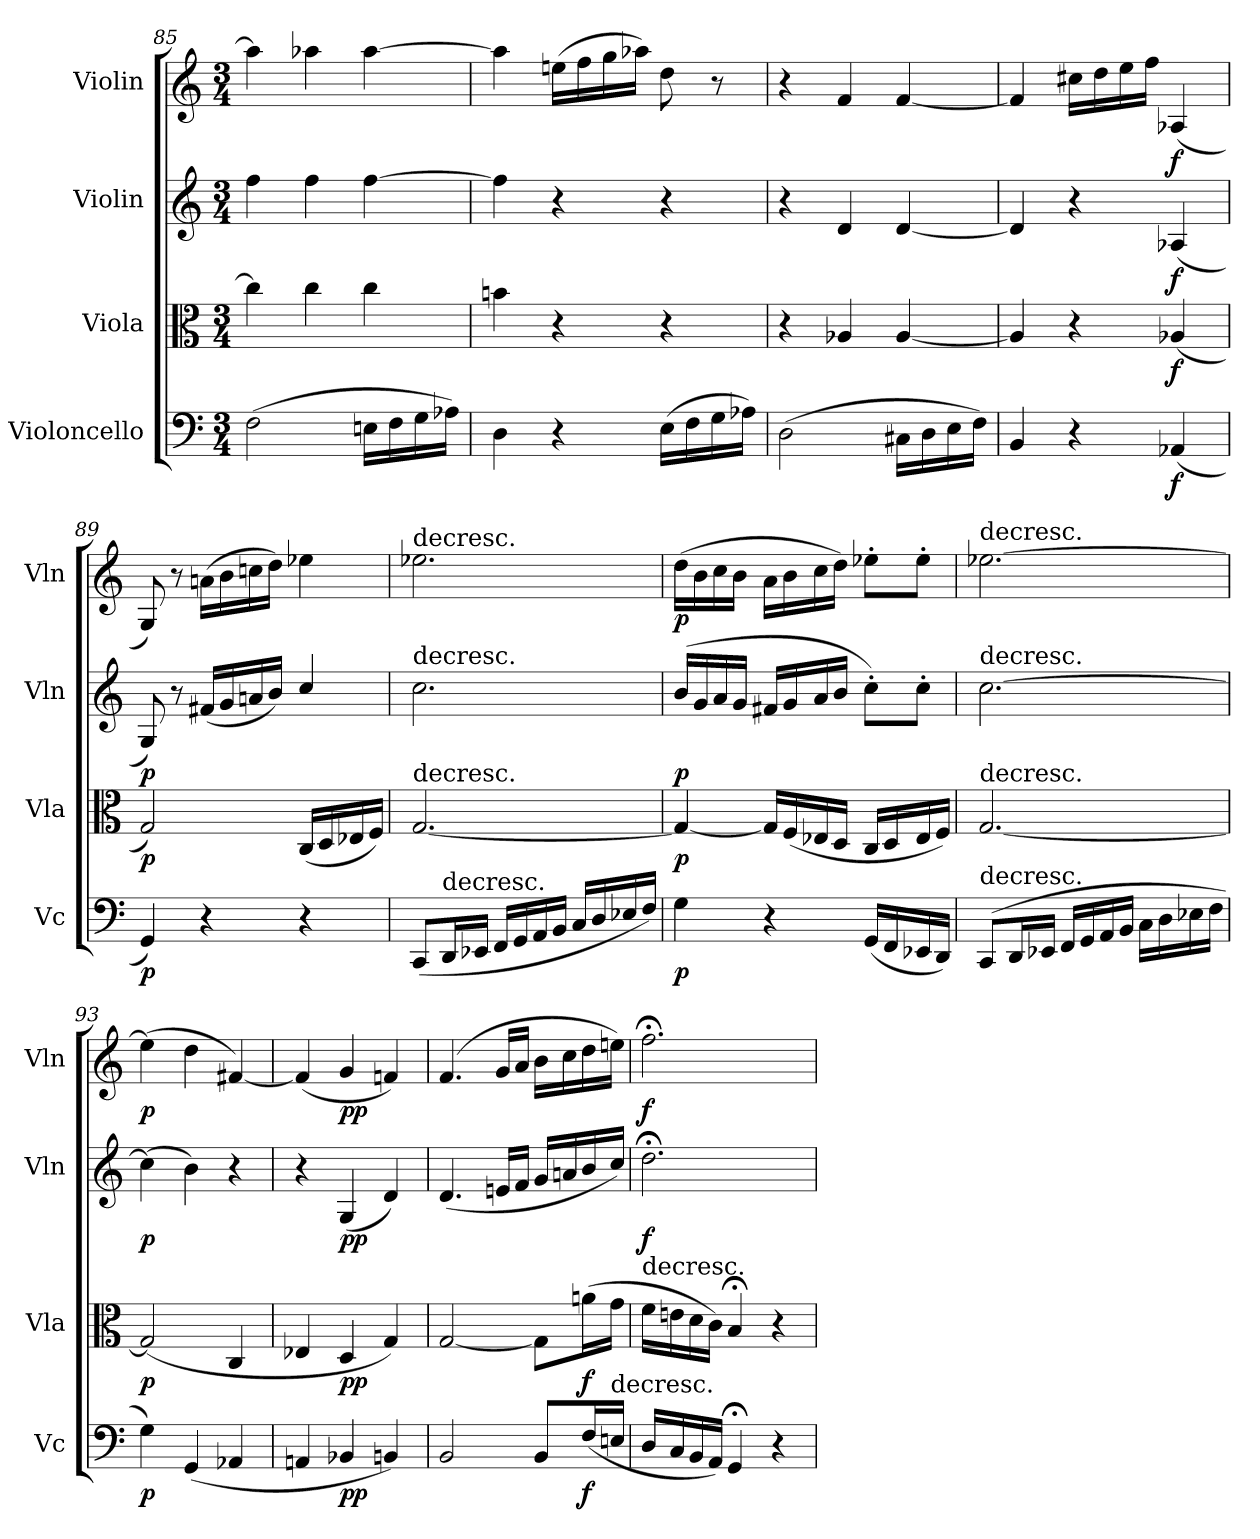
**kern	**dynam	**kern	**dynam	**kern	**dynam	**kern	**dynam
*part4	*part4	*part3	*part3	*part2	*part2	*part1	*part1
*staff4	*staff4	*staff3	*staff3	*staff2	*staff2	*staff1	*staff1
*I"Violoncello	*	*I"Viola	*	*I"Violin	*	*I"Violin	*
*I'Vc	*	*I'Vla	*	*I'Vln	*	*I'Vln	*
*clefF4	*	*clefC3	*	*clefG2	*	*clefG2	*
*k[]	*	*k[]	*	*k[]	*	*k[]	*
*M3/4	*	*M3/4	*	*M3/4	*	*M3/4	*
=85	=85	=85	=85	=85	=85	=85	=85
(2F\	.	4cc\]	.	4ff\	.	4aa-\]	.
.	.	4cc\	.	4ff\	.	4aa-X\	.
16En\LL	.	4cc\	.	[4ff\	.	[4aa-\	.
16F\	.	.	.	.	.	.	.
16G\	.	.	.	.	.	.	.
16A-X\JJ)	.	.	.	.	.	.	.
=86	=86	=86	=86	=86	=86	=86	=86
4D\	.	4bn\	.	4ff\]	.	4aa-\]	.
4r	.	4r	.	4r	.	(16een\LL	.
.	.	.	.	.	.	16ff\	.
.	.	.	.	.	.	16gg\	.
.	.	.	.	.	.	16aa-X\JJ)	.
(16E\LL	.	4r	.	4r	.	8dd\	.
16F\	.	.	.	.	.	.	.
16G\	.	.	.	.	.	8r	.
16A-X\JJ)	.	.	.	.	.	.	.
=87	=87	=87	=87	=87	=87	=87	=87
(2D\	.	4r	.	4r	.	4r	.
.	.	4A-X/	.	4d/	.	4f/	.
16C#X\LL	.	[4A-/	.	[4d/	.	[4f/	.
16D\	.	.	.	.	.	.	.
16E\	.	.	.	.	.	.	.
16F\JJ)	.	.	.	.	.	.	.
=88	=88	=88	=88	=88	=88	=88	=88
4BB/	.	4A-/]	.	4d/]	.	4f/]	.
4r	.	4r	.	4r	.	16cc#X\LL	.
.	.	.	.	.	.	16dd\	.
.	.	.	.	.	.	16ee\	.
.	.	.	.	.	.	16ff\JJ	.
(4AA-X/	f	(4A-X/	f	(4A-X/	f	(4A-X/	f
=89	=89	=89	=89	=89	=89	=89	=89
4GG/)	p	2G/)	p	8G/)	p	8G/)	.
.	.	.	.	8r	.	8r	.
4r	.	.	.	(16f#X/LL	.	(16an\LL	.
.	.	.	.	16g/	.	16b\	.
.	.	.	.	16an/	.	16ccn\	.
.	.	.	.	16b/JJ)	.	16dd\JJ)	.
4r	.	(16C/LL	.	4cc/	.	4ee-X\	.
.	.	16D/	.	.	.	.	.
.	.	16E-X/	.	.	.	.	.
.	.	16F/JJ)	.	.	.	.	.
=90	=90	=90	=90	=90	=90	=90	=90
!	!	!	!	!	!	!LO:TX:t=decresc.	!
!	!	!	!	!LO:TX:t=decresc.	!	!	!
!	!	!LO:TX:t=decresc.	!	!	!	!	!
(8CC/L	.	[2.G/	.	2.cc\	.	2.ee-X\	.
!LO:TX:t=decresc.	!	!	!	!	!	!	!
16DD/L	.	.	.	.	.	.	.
16EE-X/JJ	.	.	.	.	.	.	.
16FF/LL	.	.	.	.	.	.	.
16GG/	.	.	.	.	.	.	.
16AA/	.	.	.	.	.	.	.
16BB/JJ	.	.	.	.	.	.	.
16C/LL	.	.	.	.	.	.	.
16D/	.	.	.	.	.	.	.
16E-X/	.	.	.	.	.	.	.
16F/JJ)	.	.	.	.	.	.	.
=91	=91	=91	=91	=91	=91	=91	=91
4G\	p	4G/_	p	(16b/LL	p	(16dd\LL	p
.	.	.	.	16g/	.	16b\	.
.	.	.	.	16a/	.	16cc\	.
.	.	.	.	16g/JJ	.	16b\JJ	.
4r	.	16G/LL]	.	16f#X/LL	.	16a\LL	.
.	.	(16F/	.	16g/	.	16b\	.
.	.	16E-X/	.	16a/	.	16cc\	.
.	.	16D/JJ	.	16b/JJ	.	16dd\JJ)	.
(16GG/LL	.	16C/LL	.	8cc'\L)	.	8ee-X'\L	.
16FF/	.	16D/	.	.	.	.	.
16EE-X/	.	16E-/	.	8cc'\J	.	8ee-'\J	.
16DD/JJ)	.	16F/JJ)	.	.	.	.	.
=92	=92	=92	=92	=92	=92	=92	=92
!	!	!	!	!	!	!LO:TX:t=decresc.	!
!	!	!	!	!LO:TX:t=decresc.	!	!	!
!	!	!LO:TX:t=decresc.	!	!	!	!	!
!LO:TX:t=decresc.	!	!	!	!	!	!	!
(8CC/L	.	[2.G/	.	[2.cc\	.	[2.ee-X\	.
16DD/L	.	.	.	.	.	.	.
16EE-X/JJ	.	.	.	.	.	.	.
16FF/LL	.	.	.	.	.	.	.
16GG/	.	.	.	.	.	.	.
16AA/	.	.	.	.	.	.	.
16BB/JJ	.	.	.	.	.	.	.
16C\LL	.	.	.	.	.	.	.
16D\	.	.	.	.	.	.	.
16E-X\	.	.	.	.	.	.	.
16F\JJ	.	.	.	.	.	.	.
=93	=93	=93	=93	=93	=93	=93	=93
4G\)	p	(2G/]	p	(4cc\]	p	(4ee-\]	p
(4GG/	.	.	.	4b\)	.	4dd\	.
4AA-X/	.	4C/	.	4r	.	[4f#X/)	.
=94	=94	=94	=94	=94	=94	=94	=94
4AAn/	.	4E-X/	.	4r	.	(4f#/]	.
4BB-X/	pp	4D/	pp	(4G/	pp	4g/	pp
4BBn/)	.	4G/)	.	4d/)	.	4fn/)	.
=95	=95	=95	=95	=95	=95	=95	=95
2BB/	.	[2G/	.	(4.d/	.	(4.f/	.
.	.	.	.	16en/LL	.	16g/LL	.
.	.	.	.	16f/JJ	.	16a/JJ	.
8BB/L	.	8G/L]	.	16g/LL	.	16b\LL	.
.	.	.	.	16an/	.	16cc\	.
(16F/L	f	(16an\L	f	16b/	.	16dd\	.
!LO:TX:t=decresc.	!	!	!	!	!	!	!
16En/JJ	.	16g\JJ	.	16cc/JJ)	.	16een\JJ)	.
=96	=96	=96	=96	=96	=96	=96	=96
!	!	!LO:TX:t=decresc.	!	!	!	!	!
16D/LL	.	16f\LL	.	2.dd;<\	f	2.ff;<\	f
16C/	.	16en\	.	.	.	.	.
16BB/	.	16d\	.	.	.	.	.
16AA/JJ)	.	16c\JJ)	.	.	.	.	.
4GG;</	.	4B;</	.	.	.	.	.
4r	.	4r	.	.	.	.	.
=	=	=	=	=	=	=	=
*-	*-	*-	*-	*-	*-	*-	*-
